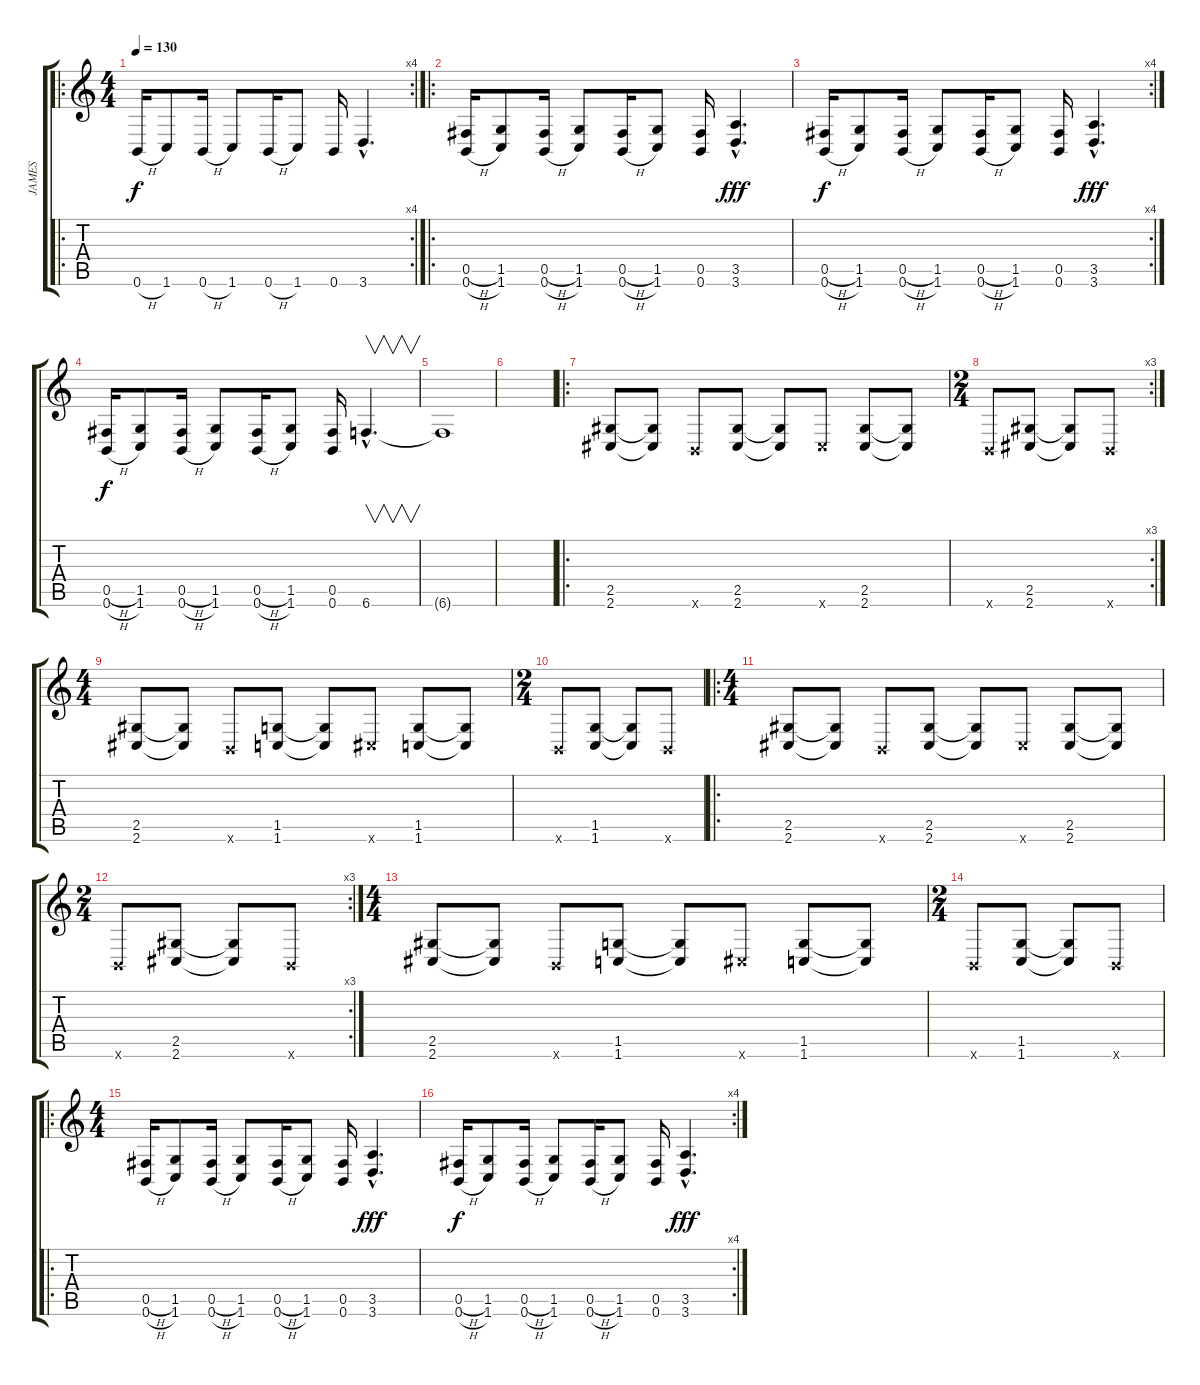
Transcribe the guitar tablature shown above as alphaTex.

\track ("JAMES" "JAMES") {instrument distortionguitar}
\staff {score tabs}
\tuning (Db4 Ab3 E3 B2 Gb2 B1) {hide}
\ro
\rc 4
\ts (4 4)
\tempo 130
\clef g2
\ks c
0.6{h}.16{dy f instrument distortionguitar} 1.6.8 0.6{h}.16 1.6.8 0.6{h}.16 1.6.8 0.6.16 3.6{hac}.4{d} |
\ro
(0.5{h} 0.6{h}).16 (1.5 1.6).8 (0.5{h} 0.6{h}).16 (1.5 1.6).8 (0.5{h} 0.6{h}).16 (1.5 1.6).8 (0.5 0.6).16 (3.5{hac} 3.6{hac}).4{d dy fff} |
\rc 4
(0.5{h} 0.6{h}).16{dy f} (1.5 1.6).8 (0.5{h} 0.6{h}).16 (1.5 1.6).8 (0.5{h} 0.6{h}).16 (1.5 1.6).8 (0.5 0.6).16 (3.5{hac} 3.6{hac}).4{d dy fff} |
(0.5{h} 0.6{h}).16{dy f} (1.5 1.6).8 (0.5{h} 0.6{h}).16 (1.5 1.6).8 (0.5{h} 0.6{h}).16 (1.5 1.6).8 (0.5 0.6).16 6.6{hac}.4{v d} |
6.6{t}.1 |
|
\ro
(2.5 2.6).8 (2.5{t} 2.6{t}).8 0.6{x}.8 (2.5 2.6).8 (2.5{t} 2.6{t}).8 2.6{x}.8 (2.5 2.6).8 (2.5{t} 2.6{t}).8 |
\rc 3
\ts (2 4)
0.6{x}.8 (2.5 2.6).8 (2.5{t} 2.6{t}).8 0.6{x}.8 |
\ts (4 4)
(2.5 2.6).8 (2.5{t} 2.6{t}).8 0.6{x}.8 (1.5 1.6).8 (1.5{t} 1.6{t}).8 2.6{x}.8 (1.5 1.6).8 (1.5{t} 1.6{t}).8 |
\ts (2 4)
0.6{x}.8 (1.5 1.6).8 (1.5{t} 1.6{t}).8 0.6{x}.8 |
\ro
\ts (4 4)
(2.5 2.6).8 (2.5{t} 2.6{t}).8 0.6{x}.8 (2.5 2.6).8 (2.5{t} 2.6{t}).8 2.6{x}.8 (2.5 2.6).8 (2.5{t} 2.6{t}).8 |
\rc 3
\ts (2 4)
0.6{x}.8 (2.5 2.6).8 (2.5{t} 2.6{t}).8 0.6{x}.8 |
\ts (4 4)
(2.5 2.6).8 (2.5{t} 2.6{t}).8 0.6{x}.8 (1.5 1.6).8 (1.5{t} 1.6{t}).8 2.6{x}.8 (1.5 1.6).8 (1.5{t} 1.6{t}).8 |
\ts (2 4)
0.6{x}.8 (1.5 1.6).8 (1.5{t} 1.6{t}).8 0.6{x}.8 |
\ro
\ts (4 4)
(0.5{h} 0.6{h}).16 (1.5 1.6).8 (0.5{h} 0.6{h}).16 (1.5 1.6).8 (0.5{h} 0.6{h}).16 (1.5 1.6).8 (0.5 0.6).16 (3.5{hac} 3.6{hac}).4{d dy fff} |
\rc 4
(0.5{h} 0.6{h}).16{dy f} (1.5 1.6).8 (0.5{h} 0.6{h}).16 (1.5 1.6).8 (0.5{h} 0.6{h}).16 (1.5 1.6).8 (0.5 0.6).16 (3.5{hac} 3.6{hac}).4{d dy fff}
